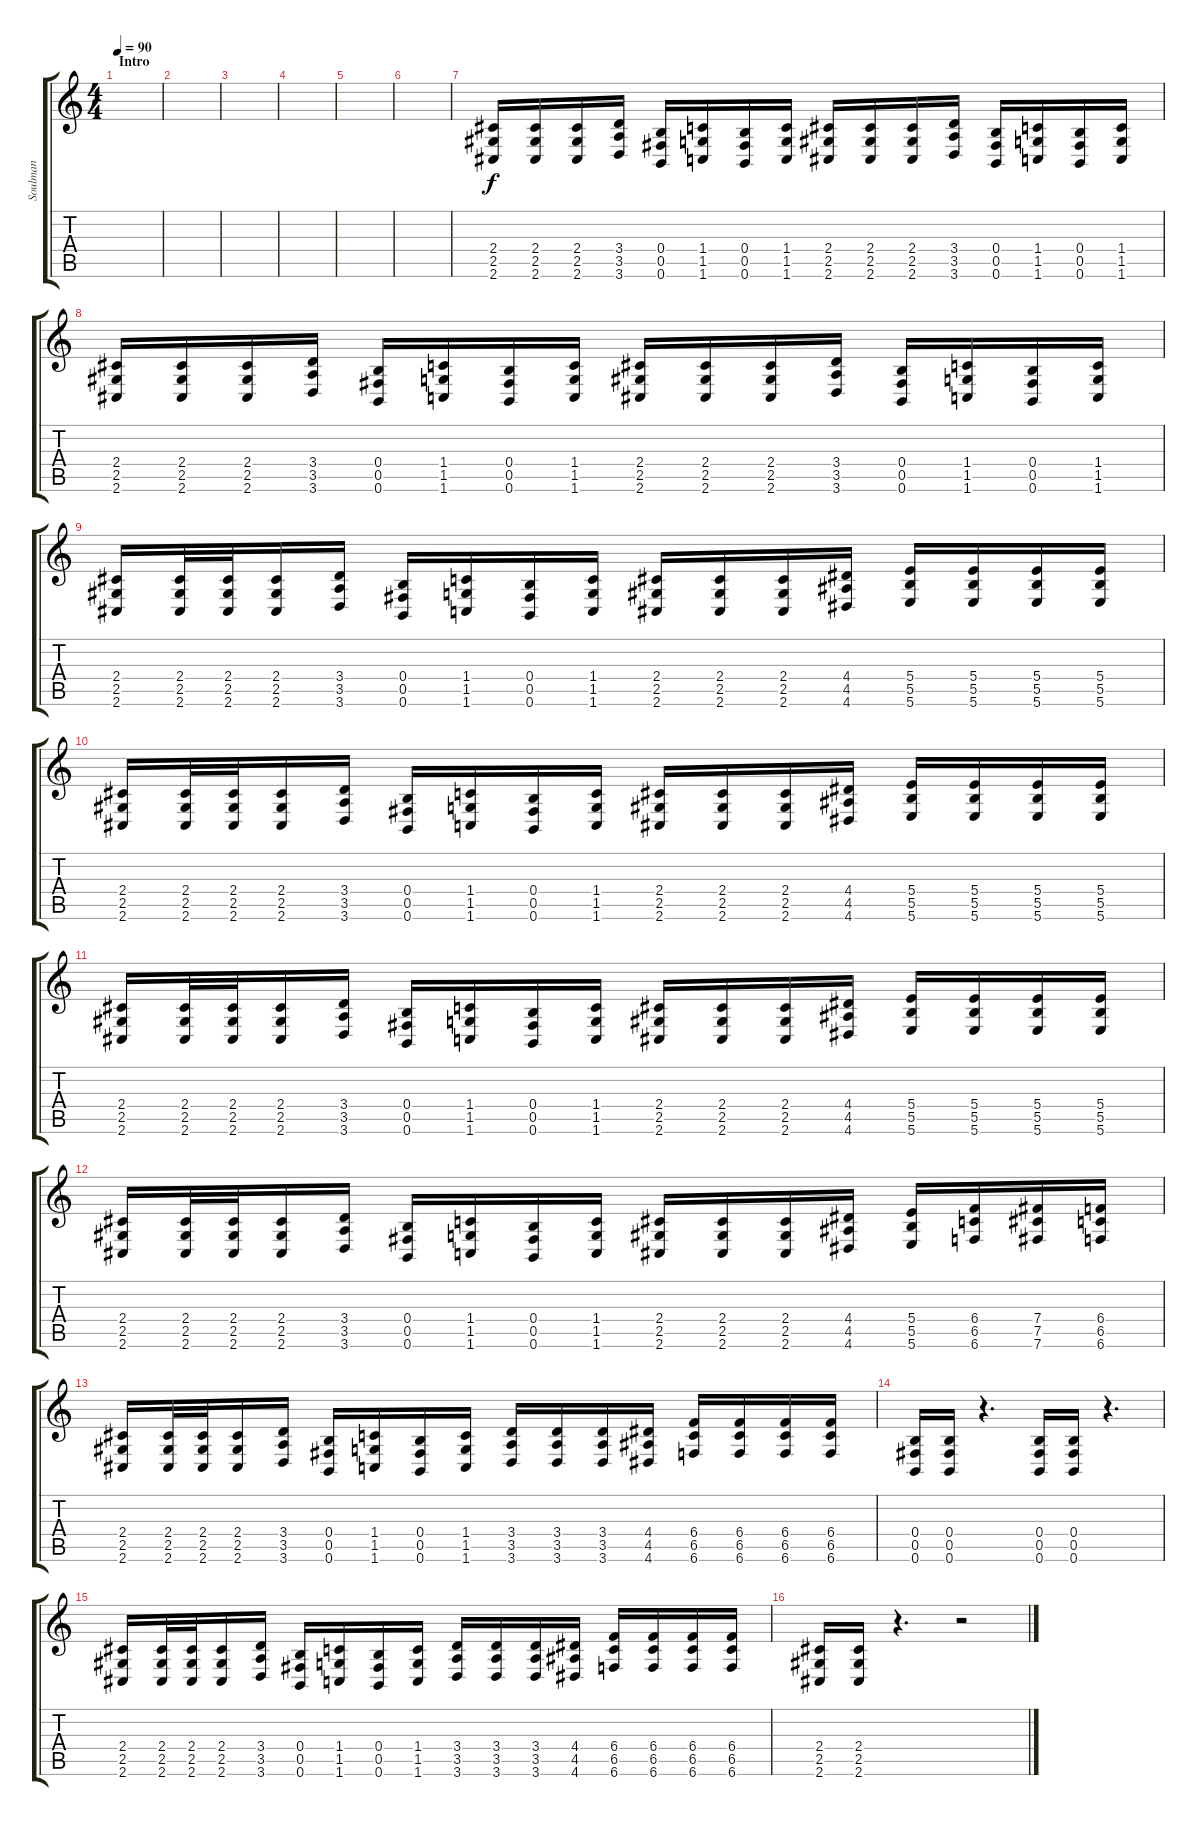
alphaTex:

\track ("Soulman" "Soulman") {instrument distortionguitar}
\staff {score tabs}
\tuning (Db4 Ab3 E3 B2 Gb2 B1) {hide}
\ts (4 4)
\section ("" "Intro")
\tempo 90
\clef g2
\ks c
|
|
|
|
|
|
(2.4 2.5 2.6).16 (2.4 2.5 2.6).16 (2.4 2.5 2.6).16 (3.4 3.5 3.6).16 (0.4 0.5 0.6).16 (1.4 1.5 1.6).16 (0.4 0.5 0.6).16 (1.4 1.5 1.6).16 (2.4 2.5 2.6).16 (2.4 2.5 2.6).16 (2.4 2.5 2.6).16 (3.4 3.5 3.6).16 (0.4 0.5 0.6).16 (1.4 1.5 1.6).16 (0.4 0.5 0.6).16 (1.4 1.5 1.6).16 |
(2.4 2.5 2.6).16 (2.4 2.5 2.6).16 (2.4 2.5 2.6).16 (3.4 3.5 3.6).16 (0.4 0.5 0.6).16 (1.4 1.5 1.6).16 (0.4 0.5 0.6).16 (1.4 1.5 1.6).16 (2.4 2.5 2.6).16 (2.4 2.5 2.6).16 (2.4 2.5 2.6).16 (3.4 3.5 3.6).16 (0.4 0.5 0.6).16 (1.4 1.5 1.6).16 (0.4 0.5 0.6).16 (1.4 1.5 1.6).16 |
(2.4 2.5 2.6).16 (2.4 2.5 2.6).32 (2.4 2.5 2.6).32 (2.4 2.5 2.6).16 (3.4 3.5 3.6).16 (0.4 0.5 0.6).16 (1.4 1.5 1.6).16 (0.4 0.5 0.6).16 (1.4 1.5 1.6).16 (2.4 2.5 2.6).16 (2.4 2.5 2.6).16 (2.4 2.5 2.6).16 (4.4 4.5 4.6).16 (5.4 5.5 5.6).16 (5.4 5.5 5.6).16 (5.4 5.5 5.6).16 (5.4 5.5 5.6).16 |
(2.4 2.5 2.6).16 (2.4 2.5 2.6).32 (2.4 2.5 2.6).32 (2.4 2.5 2.6).16 (3.4 3.5 3.6).16 (0.4 0.5 0.6).16 (1.4 1.5 1.6).16 (0.4 0.5 0.6).16 (1.4 1.5 1.6).16 (2.4 2.5 2.6).16 (2.4 2.5 2.6).16 (2.4 2.5 2.6).16 (4.4 4.5 4.6).16 (5.4 5.5 5.6).16 (5.4 5.5 5.6).16 (5.4 5.5 5.6).16 (5.4 5.5 5.6).16 |
(2.4 2.5 2.6).16 (2.4 2.5 2.6).32 (2.4 2.5 2.6).32 (2.4 2.5 2.6).16 (3.4 3.5 3.6).16 (0.4 0.5 0.6).16 (1.4 1.5 1.6).16 (0.4 0.5 0.6).16 (1.4 1.5 1.6).16 (2.4 2.5 2.6).16 (2.4 2.5 2.6).16 (2.4 2.5 2.6).16 (4.4 4.5 4.6).16 (5.4 5.5 5.6).16 (5.4 5.5 5.6).16 (5.4 5.5 5.6).16 (5.4 5.5 5.6).16 |
(2.4 2.5 2.6).16 (2.4 2.5 2.6).32 (2.4 2.5 2.6).32 (2.4 2.5 2.6).16 (3.4 3.5 3.6).16 (0.4 0.5 0.6).16 (1.4 1.5 1.6).16 (0.4 0.5 0.6).16 (1.4 1.5 1.6).16 (2.4 2.5 2.6).16 (2.4 2.5 2.6).16 (2.4 2.5 2.6).16 (4.4 4.5 4.6).16 (5.4 5.5 5.6).16 (6.4 6.5 6.6).16 (7.4 7.5 7.6).16 (6.4 6.5 6.6).16 |
(2.4 2.5 2.6).16 (2.4 2.5 2.6).32 (2.4 2.5 2.6).32 (2.4 2.5 2.6).16 (3.4 3.5 3.6).16 (0.4 0.5 0.6).16 (1.4 1.5 1.6).16 (0.4 0.5 0.6).16 (1.4 1.5 1.6).16 (3.4 3.5 3.6).16 (3.4 3.5 3.6).16 (3.4 3.5 3.6).16 (4.4 4.5 4.6).16 (6.4 6.5 6.6).16 (6.4 6.5 6.6).16 (6.4 6.5 6.6).16 (6.4 6.5 6.6).16 |
(0.4 0.5 0.6).16 (0.4 0.5 0.6).16 r.4{d} (0.4 0.5 0.6).16 (0.4 0.5 0.6).16 r.4{d} |
(2.4 2.5 2.6).16 (2.4 2.5 2.6).32 (2.4 2.5 2.6).32 (2.4 2.5 2.6).16 (3.4 3.5 3.6).16 (0.4 0.5 0.6).16 (1.4 1.5 1.6).16 (0.4 0.5 0.6).16 (1.4 1.5 1.6).16 (3.4 3.5 3.6).16 (3.4 3.5 3.6).16 (3.4 3.5 3.6).16 (4.4 4.5 4.6).16 (6.4 6.5 6.6).16 (6.4 6.5 6.6).16 (6.4 6.5 6.6).16 (6.4 6.5 6.6).16 |
(2.4 2.5 2.6).16 (2.4 2.5 2.6).16 r.4{d} r.2
